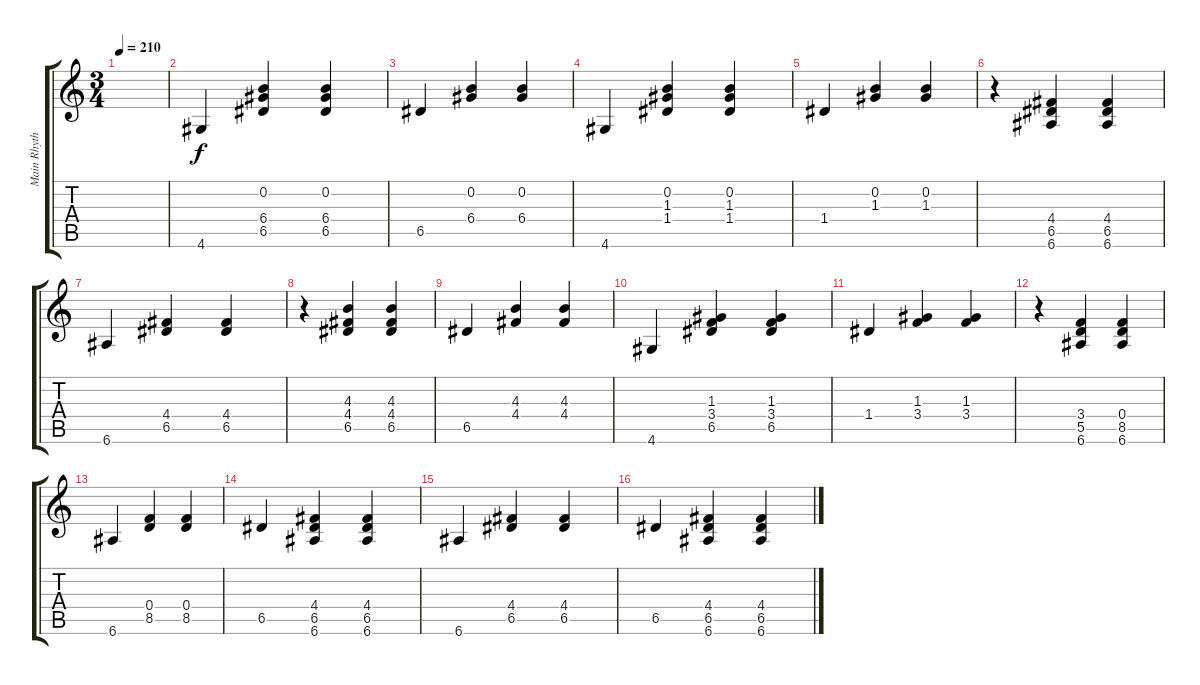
\track ("Main Rhythm" "Main Rhyth") {instrument acousticguitarnylon}
\staff {score tabs}
\tuning (E4 B3 G3 D3 A2 E2) {hide}
\ts (3 4)
\tempo 210
\clef g2
\ks c
|
4.6.4 (0.2 6.4 6.5).4 (0.2 6.4 6.5).4 |
6.5.4 (0.2 6.4).4 (0.2 6.4).4 |
4.6.4 (0.2 1.3 1.4).4 (0.2 1.3 1.4).4 |
1.4.4 (0.2 1.3).4 (0.2 1.3).4 |
r.4 (4.4 6.5 6.6).4 (4.4 6.5 6.6).4 |
6.6.4 (4.4 6.5).4 (4.4 6.5).4 |
r.4 (4.3 4.4 6.5).4 (4.3 4.4 6.5).4 |
6.5.4 (4.3 4.4).4 (4.3 4.4).4 |
4.6.4 (1.3 3.4 6.5).4 (1.3 3.4 6.5).4 |
1.4.4 (1.3 3.4).4 (1.3 3.4).4 |
r.4 (3.4 5.5 6.6).4 (0.4 8.5 6.6).4 |
6.6.4 (0.4 8.5).4 (0.4 8.5).4 |
6.5.4 (4.4 6.5 6.6).4 (4.4 6.5 6.6).4 |
6.6.4 (4.4 6.5).4 (4.4 6.5).4 |
6.5.4 (4.4 6.5 6.6).4 (4.4 6.5 6.6).4
